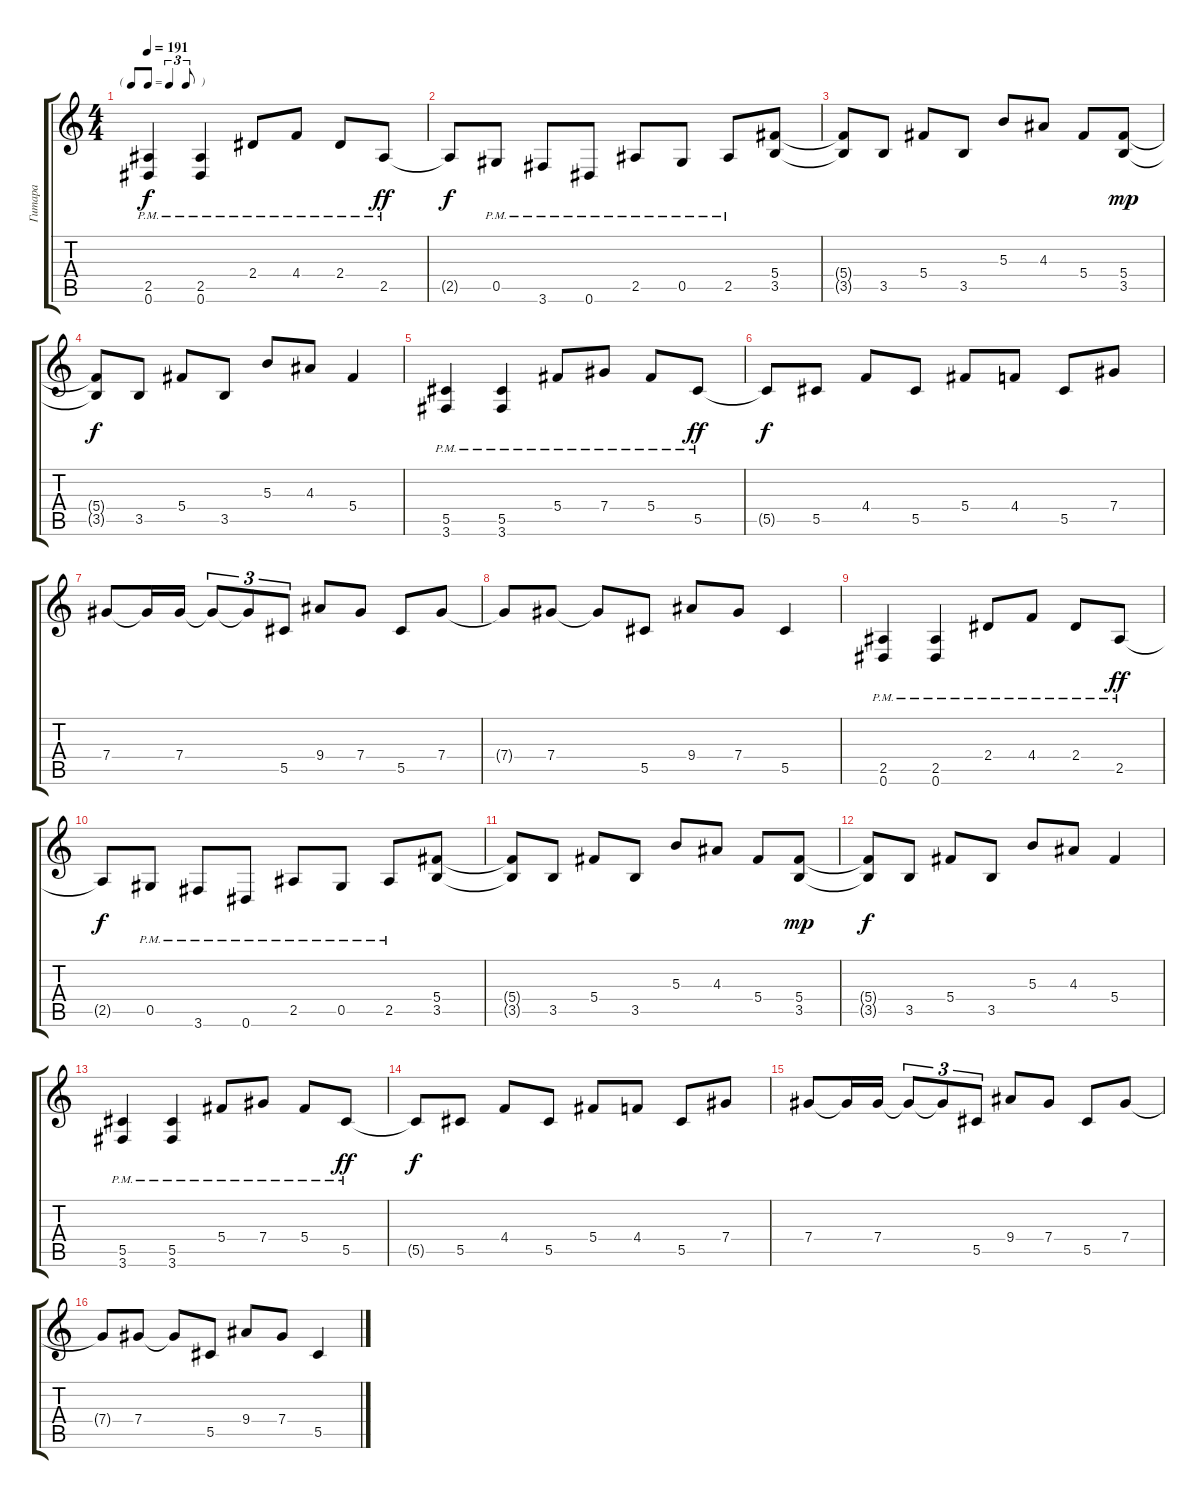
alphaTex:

\track ("Гитара" "Гитара") {instrument distortionguitar}
\staff {score tabs}
\tuning (Eb4 Bb3 Gb3 Db3 Ab2 Eb2) {hide}
\ts (4 4)
\tf triplet8th
\tempo 191
\clef g2
\ks c
(2.5{pm} 0.6{pm}).4{dy f volume 12 balance 16} (2.5{pm} 0.6{pm}).4 2.4{pm}.8 4.4{pm}.8 2.4{pm}.8 2.5{pm}.8{dy ff} |
2.5{t}.8{dy f} 0.5{pm}.8 3.6{pm}.8 0.6{pm}.8 2.5{pm}.8 0.5{pm}.8 2.5{pm}.8 (5.4 3.5).8 |
(5.4{t} 3.5{t}).8{volume 11} 3.5.8 5.4.8 3.5.8 5.3.8 4.3.8 5.4.8 (5.4 3.5).8{dy mp} |
(5.4{t} 3.5{t}).8{dy f} 3.5.8 5.4.8 3.5.8 5.3.8 4.3.8 5.4.4 |
(5.5{pm} 3.6{pm}).4{volume 10} (5.5{pm} 3.6{pm}).4 5.4{pm}.8 7.4{pm}.8 5.4{pm}.8 5.5{pm}.8{dy ff} |
5.5{t}.8{dy f} 5.5.8 4.4.8 5.5.8 5.4.8 4.4.8 5.5.8 7.4.8 |
7.4.8 7.4{t}.16 7.4.16 7.4{t}.8{tu (3 2)} 7.4{t}.8{tu (3 2)} 5.5.8{tu (3 2)} 9.4.8 7.4.8 5.5.8 7.4.8 |
7.4{t}.8 7.4.8 7.4{t}.8 5.5.8 9.4.8 7.4.8 5.5.4 |
(2.5{pm} 0.6{pm}).4{volume 9} (2.5{pm} 0.6{pm}).4 2.4{pm}.8 4.4{pm}.8 2.4{pm}.8 2.5{pm}.8{dy ff} |
2.5{t}.8{dy f} 0.5{pm}.8 3.6{pm}.8 0.6{pm}.8 2.5{pm}.8 0.5{pm}.8 2.5{pm}.8 (5.4 3.5).8 |
(5.4{t} 3.5{t}).8 3.5.8 5.4.8 3.5.8 5.3.8 4.3.8 5.4.8 (5.4 3.5).8{dy mp} |
(5.4{t} 3.5{t}).8{dy f volume 8} 3.5.8 5.4.8 3.5.8 5.3.8 4.3.8 5.4.4 |
(5.5{pm} 3.6{pm}).4 (5.5{pm} 3.6{pm}).4 5.4{pm}.8 7.4{pm}.8 5.4{pm}.8 5.5{pm}.8{dy ff} |
5.5{t}.8{dy f volume 0} 5.5.8 4.4.8 5.5.8 5.4.8 4.4.8 5.5.8 7.4.8 |
7.4.8 7.4{t}.16 7.4.16 7.4{t}.8{tu (3 2)} 7.4{t}.8{tu (3 2)} 5.5.8{tu (3 2)} 9.4.8 7.4.8 5.5.8 7.4.8 |
7.4{t}.8 7.4.8 7.4{t}.8 5.5.8 9.4.8 7.4.8 5.5.4
